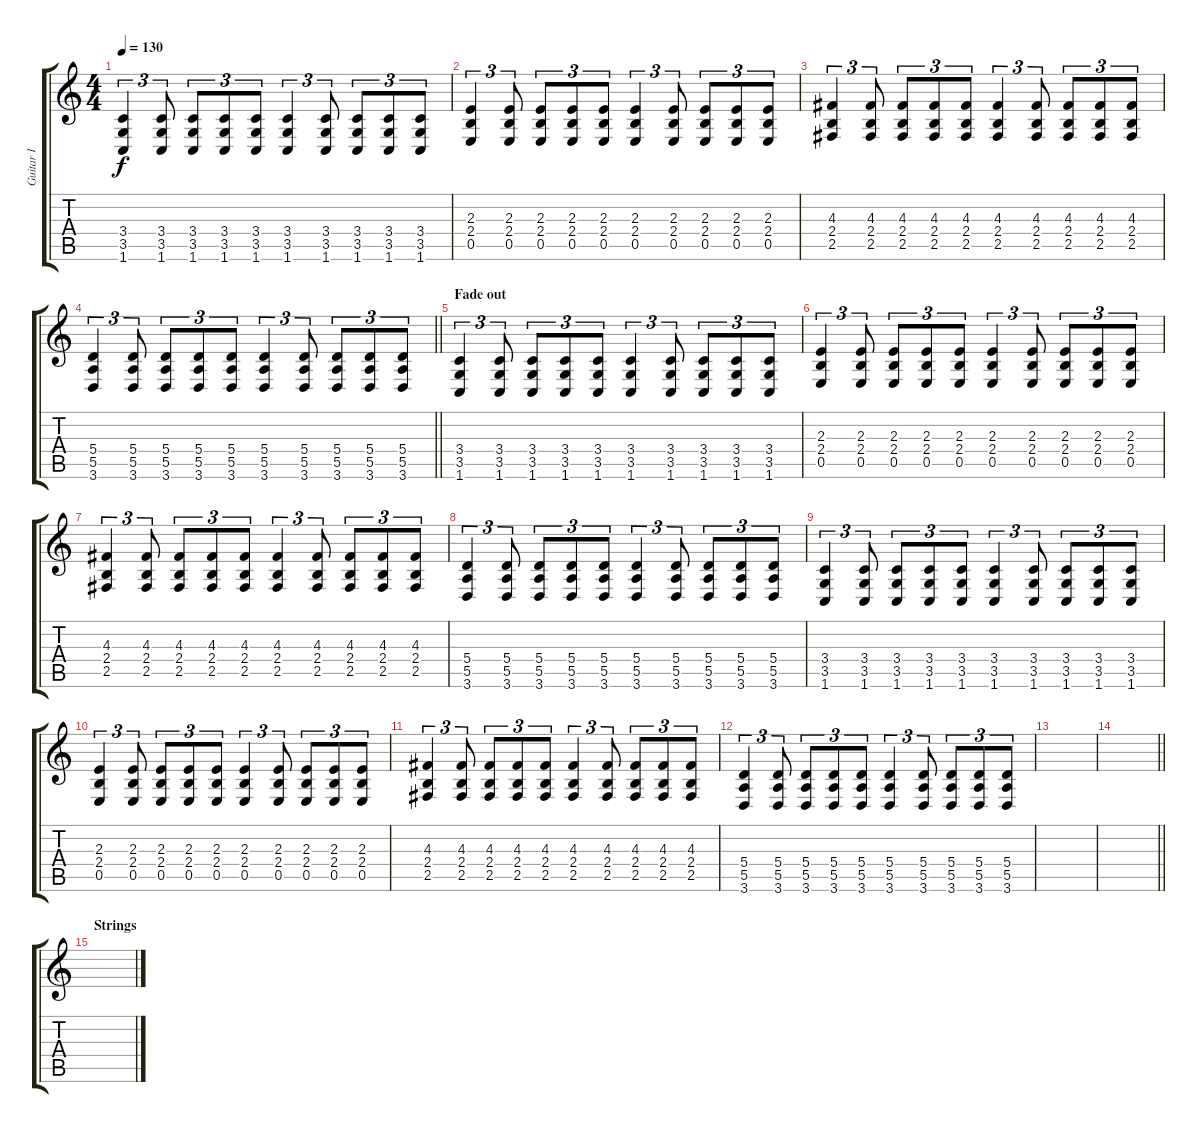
\track ("Guitar I" "Guitar I") {instrument distortionguitar}
\staff {score tabs}
\tuning (B3 Gb3 D3 A2 E2 B1) {hide}
\ts (4 4)
\tempo 130
\clef g2
\ks c
(3.4 3.5 1.6).4{tu (3 2) dy f} (3.4 3.5 1.6).8{tu (3 2)} (3.4 3.5 1.6).8{tu (3 2)} (3.4 3.5 1.6).8{tu (3 2)} (3.4 3.5 1.6).8{tu (3 2)} (3.4 3.5 1.6).4{tu (3 2)} (3.4 3.5 1.6).8{tu (3 2)} (3.4 3.5 1.6).8{tu (3 2)} (3.4 3.5 1.6).8{tu (3 2)} (3.4 3.5 1.6).8{tu (3 2)} |
(2.3 2.4 0.5).4{tu (3 2)} (2.3 2.4 0.5).8{tu (3 2)} (2.3 2.4 0.5).8{tu (3 2)} (2.3 2.4 0.5).8{tu (3 2)} (2.3 2.4 0.5).8{tu (3 2)} (2.3 2.4 0.5).4{tu (3 2)} (2.3 2.4 0.5).8{tu (3 2)} (2.3 2.4 0.5).8{tu (3 2)} (2.3 2.4 0.5).8{tu (3 2)} (2.3 2.4 0.5).8{tu (3 2)} |
(4.3 2.4 2.5).4{tu (3 2)} (4.3 2.4 2.5).8{tu (3 2)} (4.3 2.4 2.5).8{tu (3 2)} (4.3 2.4 2.5).8{tu (3 2)} (4.3 2.4 2.5).8{tu (3 2)} (4.3 2.4 2.5).4{tu (3 2)} (4.3 2.4 2.5).8{tu (3 2)} (4.3 2.4 2.5).8{tu (3 2)} (4.3 2.4 2.5).8{tu (3 2)} (4.3 2.4 2.5).8{tu (3 2)} |
\barLineRight lightlight
(5.4 5.5 3.6).4{tu (3 2)} (5.4 5.5 3.6).8{tu (3 2)} (5.4 5.5 3.6).8{tu (3 2)} (5.4 5.5 3.6).8{tu (3 2)} (5.4 5.5 3.6).8{tu (3 2)} (5.4 5.5 3.6).4{tu (3 2)} (5.4 5.5 3.6).8{tu (3 2)} (5.4 5.5 3.6).8{tu (3 2)} (5.4 5.5 3.6).8{tu (3 2)} (5.4 5.5 3.6).8{tu (3 2)} |
\section ("" "Fade out")
(3.4 3.5 1.6).4{tu (3 2) volume 7} (3.4 3.5 1.6).8{tu (3 2)} (3.4 3.5 1.6).8{tu (3 2)} (3.4 3.5 1.6).8{tu (3 2)} (3.4 3.5 1.6).8{tu (3 2)} (3.4 3.5 1.6).4{tu (3 2)} (3.4 3.5 1.6).8{tu (3 2)} (3.4 3.5 1.6).8{tu (3 2)} (3.4 3.5 1.6).8{tu (3 2)} (3.4 3.5 1.6).8{tu (3 2)} |
(2.3 2.4 0.5).4{tu (3 2)} (2.3 2.4 0.5).8{tu (3 2)} (2.3 2.4 0.5).8{tu (3 2)} (2.3 2.4 0.5).8{tu (3 2)} (2.3 2.4 0.5).8{tu (3 2)} (2.3 2.4 0.5).4{tu (3 2)} (2.3 2.4 0.5).8{tu (3 2)} (2.3 2.4 0.5).8{tu (3 2)} (2.3 2.4 0.5).8{tu (3 2)} (2.3 2.4 0.5).8{tu (3 2)} |
(4.3 2.4 2.5).4{tu (3 2)} (4.3 2.4 2.5).8{tu (3 2)} (4.3 2.4 2.5).8{tu (3 2)} (4.3 2.4 2.5).8{tu (3 2)} (4.3 2.4 2.5).8{tu (3 2)} (4.3 2.4 2.5).4{tu (3 2)} (4.3 2.4 2.5).8{tu (3 2)} (4.3 2.4 2.5).8{tu (3 2)} (4.3 2.4 2.5).8{tu (3 2)} (4.3 2.4 2.5).8{tu (3 2)} |
(5.4 5.5 3.6).4{tu (3 2)} (5.4 5.5 3.6).8{tu (3 2)} (5.4 5.5 3.6).8{tu (3 2)} (5.4 5.5 3.6).8{tu (3 2)} (5.4 5.5 3.6).8{tu (3 2)} (5.4 5.5 3.6).4{tu (3 2)} (5.4 5.5 3.6).8{tu (3 2)} (5.4 5.5 3.6).8{tu (3 2)} (5.4 5.5 3.6).8{tu (3 2)} (5.4 5.5 3.6).8{tu (3 2)} |
(3.4 3.5 1.6).4{tu (3 2) volume 0} (3.4 3.5 1.6).8{tu (3 2)} (3.4 3.5 1.6).8{tu (3 2)} (3.4 3.5 1.6).8{tu (3 2)} (3.4 3.5 1.6).8{tu (3 2)} (3.4 3.5 1.6).4{tu (3 2)} (3.4 3.5 1.6).8{tu (3 2)} (3.4 3.5 1.6).8{tu (3 2)} (3.4 3.5 1.6).8{tu (3 2)} (3.4 3.5 1.6).8{tu (3 2)} |
(2.3 2.4 0.5).4{tu (3 2)} (2.3 2.4 0.5).8{tu (3 2)} (2.3 2.4 0.5).8{tu (3 2)} (2.3 2.4 0.5).8{tu (3 2)} (2.3 2.4 0.5).8{tu (3 2)} (2.3 2.4 0.5).4{tu (3 2)} (2.3 2.4 0.5).8{tu (3 2)} (2.3 2.4 0.5).8{tu (3 2)} (2.3 2.4 0.5).8{tu (3 2)} (2.3 2.4 0.5).8{tu (3 2)} |
(4.3 2.4 2.5).4{tu (3 2)} (4.3 2.4 2.5).8{tu (3 2)} (4.3 2.4 2.5).8{tu (3 2)} (4.3 2.4 2.5).8{tu (3 2)} (4.3 2.4 2.5).8{tu (3 2)} (4.3 2.4 2.5).4{tu (3 2)} (4.3 2.4 2.5).8{tu (3 2)} (4.3 2.4 2.5).8{tu (3 2)} (4.3 2.4 2.5).8{tu (3 2)} (4.3 2.4 2.5).8{tu (3 2)} |
(5.4 5.5 3.6).4{tu (3 2)} (5.4 5.5 3.6).8{tu (3 2)} (5.4 5.5 3.6).8{tu (3 2)} (5.4 5.5 3.6).8{tu (3 2)} (5.4 5.5 3.6).8{tu (3 2)} (5.4 5.5 3.6).4{tu (3 2)} (5.4 5.5 3.6).8{tu (3 2)} (5.4 5.5 3.6).8{tu (3 2)} (5.4 5.5 3.6).8{tu (3 2)} (5.4 5.5 3.6).8{tu (3 2)} |
|
\barLineRight lightlight
|
\section ("" "Strings")
